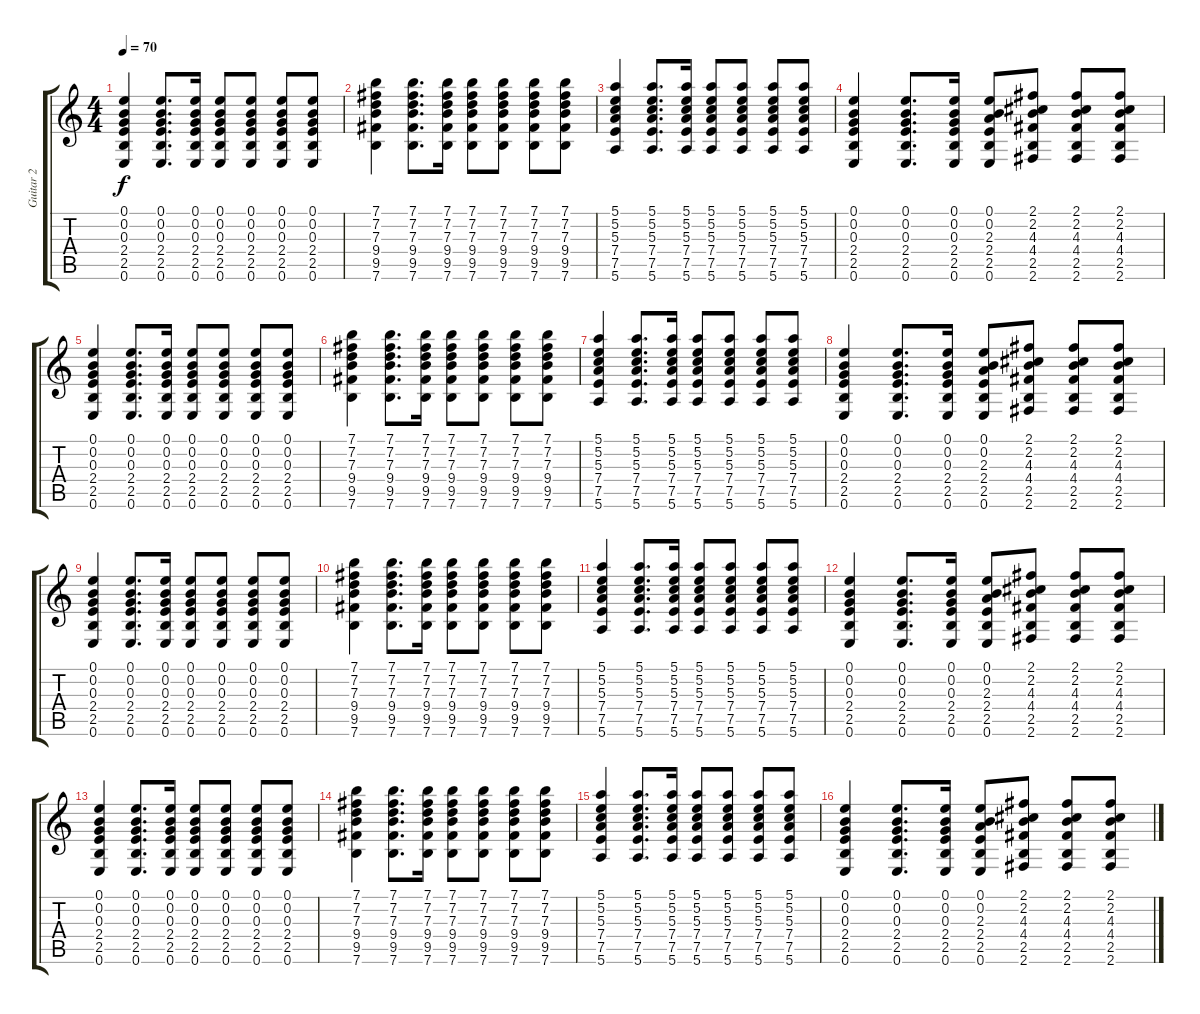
\track ("Guitar 2" "Guitar 2") {instrument acousticguitarsteel}
\staff {score tabs}
\tuning (E4 B3 G3 D3 A2 E2) {hide}
\ts (4 4)
\tempo 70
\clef g2
\ks c
(0.1 0.2 0.3 2.4 2.5 0.6).4{dy f instrument acousticguitarsteel} (0.1 0.2 0.3 2.4 2.5 0.6).8{d} (0.1 0.2 0.3 2.4 2.5 0.6).16 (0.1 0.2 0.3 2.4 2.5 0.6).8 (0.1 0.2 0.3 2.4 2.5 0.6).8 (0.1 0.2 0.3 2.4 2.5 0.6).8 (0.1 0.2 0.3 2.4 2.5 0.6).8 |
(7.1 7.2 7.3 9.4 9.5 7.6).4 (7.1 7.2 7.3 9.4 9.5 7.6).8{d} (7.1 7.2 7.3 9.4 9.5 7.6).16 (7.1 7.2 7.3 9.4 9.5 7.6).8 (7.1 7.2 7.3 9.4 9.5 7.6).8 (7.1 7.2 7.3 9.4 9.5 7.6).8 (7.1 7.2 7.3 9.4 9.5 7.6).8 |
(5.1 5.2 5.3 7.4 7.5 5.6).4 (5.1 5.2 5.3 7.4 7.5 5.6).8{d} (5.1 5.2 5.3 7.4 7.5 5.6).16 (5.1 5.2 5.3 7.4 7.5 5.6).8 (5.1 5.2 5.3 7.4 7.5 5.6).8 (5.1 5.2 5.3 7.4 7.5 5.6).8 (5.1 5.2 5.3 7.4 7.5 5.6).8 |
(0.1 0.2 0.3 2.4 2.5 0.6).4 (0.1 0.2 0.3 2.4 2.5 0.6).8{d} (0.1 0.2 0.3 2.4 2.5 0.6).16 (0.1 0.2 2.3 2.4 2.5 0.6).8 (2.1 2.2 4.3 4.4 2.5 2.6).8 (2.1 2.2 4.3 4.4 2.5 2.6).8 (2.1 2.2 4.3 4.4 2.5 2.6).8 |
(0.1 0.2 0.3 2.4 2.5 0.6).4{instrument acousticguitarsteel} (0.1 0.2 0.3 2.4 2.5 0.6).8{d} (0.1 0.2 0.3 2.4 2.5 0.6).16 (0.1 0.2 0.3 2.4 2.5 0.6).8 (0.1 0.2 0.3 2.4 2.5 0.6).8 (0.1 0.2 0.3 2.4 2.5 0.6).8 (0.1 0.2 0.3 2.4 2.5 0.6).8 |
(7.1 7.2 7.3 9.4 9.5 7.6).4 (7.1 7.2 7.3 9.4 9.5 7.6).8{d} (7.1 7.2 7.3 9.4 9.5 7.6).16 (7.1 7.2 7.3 9.4 9.5 7.6).8 (7.1 7.2 7.3 9.4 9.5 7.6).8 (7.1 7.2 7.3 9.4 9.5 7.6).8 (7.1 7.2 7.3 9.4 9.5 7.6).8 |
(5.1 5.2 5.3 7.4 7.5 5.6).4 (5.1 5.2 5.3 7.4 7.5 5.6).8{d} (5.1 5.2 5.3 7.4 7.5 5.6).16 (5.1 5.2 5.3 7.4 7.5 5.6).8 (5.1 5.2 5.3 7.4 7.5 5.6).8 (5.1 5.2 5.3 7.4 7.5 5.6).8 (5.1 5.2 5.3 7.4 7.5 5.6).8 |
(0.1 0.2 0.3 2.4 2.5 0.6).4 (0.1 0.2 0.3 2.4 2.5 0.6).8{d} (0.1 0.2 0.3 2.4 2.5 0.6).16 (0.1 0.2 2.3 2.4 2.5 0.6).8 (2.1 2.2 4.3 4.4 2.5 2.6).8 (2.1 2.2 4.3 4.4 2.5 2.6).8 (2.1 2.2 4.3 4.4 2.5 2.6).8 |
(0.1 0.2 0.3 2.4 2.5 0.6).4{instrument acousticguitarsteel} (0.1 0.2 0.3 2.4 2.5 0.6).8{d} (0.1 0.2 0.3 2.4 2.5 0.6).16 (0.1 0.2 0.3 2.4 2.5 0.6).8 (0.1 0.2 0.3 2.4 2.5 0.6).8 (0.1 0.2 0.3 2.4 2.5 0.6).8 (0.1 0.2 0.3 2.4 2.5 0.6).8 |
(7.1 7.2 7.3 9.4 9.5 7.6).4 (7.1 7.2 7.3 9.4 9.5 7.6).8{d} (7.1 7.2 7.3 9.4 9.5 7.6).16 (7.1 7.2 7.3 9.4 9.5 7.6).8 (7.1 7.2 7.3 9.4 9.5 7.6).8 (7.1 7.2 7.3 9.4 9.5 7.6).8 (7.1 7.2 7.3 9.4 9.5 7.6).8 |
(5.1 5.2 5.3 7.4 7.5 5.6).4 (5.1 5.2 5.3 7.4 7.5 5.6).8{d} (5.1 5.2 5.3 7.4 7.5 5.6).16 (5.1 5.2 5.3 7.4 7.5 5.6).8 (5.1 5.2 5.3 7.4 7.5 5.6).8 (5.1 5.2 5.3 7.4 7.5 5.6).8 (5.1 5.2 5.3 7.4 7.5 5.6).8 |
(0.1 0.2 0.3 2.4 2.5 0.6).4 (0.1 0.2 0.3 2.4 2.5 0.6).8{d} (0.1 0.2 0.3 2.4 2.5 0.6).16 (0.1 0.2 2.3 2.4 2.5 0.6).8 (2.1 2.2 4.3 4.4 2.5 2.6).8 (2.1 2.2 4.3 4.4 2.5 2.6).8 (2.1 2.2 4.3 4.4 2.5 2.6).8 |
(0.1 0.2 0.3 2.4 2.5 0.6).4{instrument acousticguitarsteel} (0.1 0.2 0.3 2.4 2.5 0.6).8{d} (0.1 0.2 0.3 2.4 2.5 0.6).16 (0.1 0.2 0.3 2.4 2.5 0.6).8 (0.1 0.2 0.3 2.4 2.5 0.6).8 (0.1 0.2 0.3 2.4 2.5 0.6).8 (0.1 0.2 0.3 2.4 2.5 0.6).8 |
(7.1 7.2 7.3 9.4 9.5 7.6).4 (7.1 7.2 7.3 9.4 9.5 7.6).8{d} (7.1 7.2 7.3 9.4 9.5 7.6).16 (7.1 7.2 7.3 9.4 9.5 7.6).8 (7.1 7.2 7.3 9.4 9.5 7.6).8 (7.1 7.2 7.3 9.4 9.5 7.6).8 (7.1 7.2 7.3 9.4 9.5 7.6).8 |
(5.1 5.2 5.3 7.4 7.5 5.6).4 (5.1 5.2 5.3 7.4 7.5 5.6).8{d} (5.1 5.2 5.3 7.4 7.5 5.6).16 (5.1 5.2 5.3 7.4 7.5 5.6).8 (5.1 5.2 5.3 7.4 7.5 5.6).8 (5.1 5.2 5.3 7.4 7.5 5.6).8 (5.1 5.2 5.3 7.4 7.5 5.6).8 |
(0.1 0.2 0.3 2.4 2.5 0.6).4 (0.1 0.2 0.3 2.4 2.5 0.6).8{d} (0.1 0.2 0.3 2.4 2.5 0.6).16 (0.1 0.2 2.3 2.4 2.5 0.6).8 (2.1 2.2 4.3 4.4 2.5 2.6).8 (2.1 2.2 4.3 4.4 2.5 2.6).8 (2.1 2.2 4.3 4.4 2.5 2.6).8
